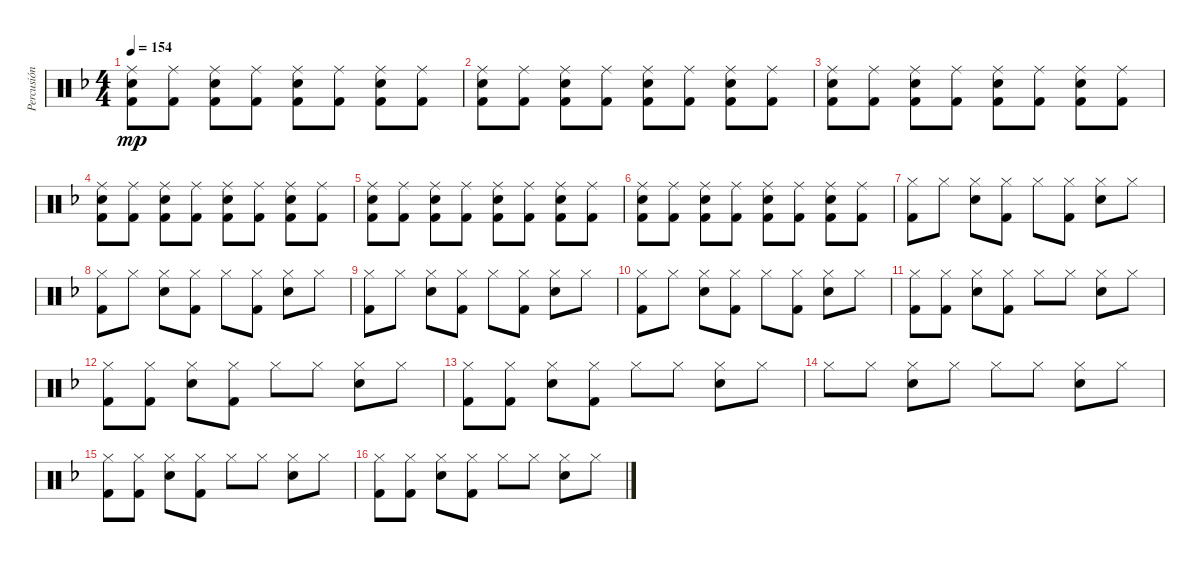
\track ("Percusión" "Percusión") {instrument percussion}
\staff {score}
\articulation defaults
\ts (4 4)
\tempo 154
\clef neutral
\ks f
("Ride (middle)" "Electric Snare (hit)" "Kick (hit) 2").8{dy mp} ("Ride (middle)" "Kick (hit) 2").8 ("Ride (middle)" "Electric Snare (hit)" "Kick (hit) 2").8 ("Ride (middle)" "Kick (hit) 2").8 ("Ride (middle)" "Electric Snare (hit)" "Kick (hit) 2").8 ("Ride (middle)" "Kick (hit) 2").8 ("Ride (middle)" "Electric Snare (hit)" "Kick (hit) 2").8 ("Ride (middle)" "Kick (hit) 2").8 |
("Ride (middle)" "Electric Snare (hit)" "Kick (hit) 2").8 ("Ride (middle)" "Kick (hit) 2").8 ("Ride (middle)" "Electric Snare (hit)" "Kick (hit) 2").8 ("Ride (middle)" "Kick (hit) 2").8 ("Ride (middle)" "Electric Snare (hit)" "Kick (hit) 2").8 ("Ride (middle)" "Kick (hit) 2").8 ("Ride (middle)" "Electric Snare (hit)" "Kick (hit) 2").8 ("Ride (middle)" "Kick (hit) 2").8 |
("Ride (middle)" "Electric Snare (hit)" "Kick (hit) 2").8 ("Ride (middle)" "Kick (hit) 2").8 ("Ride (middle)" "Electric Snare (hit)" "Kick (hit) 2").8 ("Ride (middle)" "Kick (hit) 2").8 ("Ride (middle)" "Electric Snare (hit)" "Kick (hit) 2").8 ("Ride (middle)" "Kick (hit) 2").8 ("Ride (middle)" "Electric Snare (hit)" "Kick (hit) 2").8 ("Ride (middle)" "Kick (hit) 2").8 |
("Ride (middle)" "Electric Snare (hit)" "Kick (hit) 2").8 ("Ride (middle)" "Kick (hit) 2").8 ("Ride (middle)" "Electric Snare (hit)" "Kick (hit) 2").8 ("Ride (middle)" "Kick (hit) 2").8 ("Ride (middle)" "Electric Snare (hit)" "Kick (hit) 2").8 ("Ride (middle)" "Kick (hit) 2").8 ("Ride (middle)" "Electric Snare (hit)" "Kick (hit) 2").8 ("Ride (middle)" "Kick (hit) 2").8 |
("Ride (middle)" "Electric Snare (hit)" "Kick (hit) 2").8 ("Ride (middle)" "Kick (hit) 2").8 ("Ride (middle)" "Electric Snare (hit)" "Kick (hit) 2").8 ("Ride (middle)" "Kick (hit) 2").8 ("Ride (middle)" "Electric Snare (hit)" "Kick (hit) 2").8 ("Ride (middle)" "Kick (hit) 2").8 ("Ride (middle)" "Electric Snare (hit)" "Kick (hit) 2").8 ("Ride (middle)" "Kick (hit) 2").8 |
("Ride (middle)" "Electric Snare (hit)" "Kick (hit) 2").8 ("Ride (middle)" "Kick (hit) 2").8 ("Ride (middle)" "Electric Snare (hit)" "Kick (hit) 2").8 ("Ride (middle)" "Kick (hit) 2").8 ("Ride (middle)" "Electric Snare (hit)" "Kick (hit) 2").8 ("Ride (middle)" "Kick (hit) 2").8 ("Ride (middle)" "Electric Snare (hit)" "Kick (hit) 2").8 ("Ride (middle)" "Kick (hit) 2").8 |
("Hi-Hat (closed)" "Kick (hit) 2").8 "Hi-Hat (closed)".8 ("Hi-Hat (closed)" "Electric Snare (hit)").8 ("Hi-Hat (closed)" "Kick (hit) 2").8 "Hi-Hat (closed)".8 ("Hi-Hat (closed)" "Kick (hit) 2").8 ("Hi-Hat (closed)" "Electric Snare (hit)").8 "Hi-Hat (closed)".8 |
("Hi-Hat (closed)" "Kick (hit) 2").8 "Hi-Hat (closed)".8 ("Hi-Hat (closed)" "Electric Snare (hit)").8 ("Hi-Hat (closed)" "Kick (hit) 2").8 "Hi-Hat (closed)".8 ("Hi-Hat (closed)" "Kick (hit) 2").8 ("Hi-Hat (closed)" "Electric Snare (hit)").8 "Hi-Hat (closed)".8 |
("Hi-Hat (closed)" "Kick (hit) 2").8 "Hi-Hat (closed)".8 ("Hi-Hat (closed)" "Electric Snare (hit)").8 ("Hi-Hat (closed)" "Kick (hit) 2").8 "Hi-Hat (closed)".8 ("Hi-Hat (closed)" "Kick (hit) 2").8 ("Hi-Hat (closed)" "Electric Snare (hit)").8 "Hi-Hat (closed)".8 |
("Hi-Hat (closed)" "Kick (hit) 2").8 "Hi-Hat (closed)".8 ("Hi-Hat (closed)" "Electric Snare (hit)").8 ("Hi-Hat (closed)" "Kick (hit) 2").8 "Hi-Hat (closed)".8 ("Hi-Hat (closed)" "Kick (hit) 2").8 ("Hi-Hat (closed)" "Electric Snare (hit)").8 "Hi-Hat (closed)".8 |
("Hi-Hat (closed)" "Kick (hit) 2").8 ("Hi-Hat (closed)" "Kick (hit) 2").8 ("Hi-Hat (closed)" "Electric Snare (hit)").8 ("Hi-Hat (closed)" "Kick (hit) 2").8 "Hi-Hat (closed)".8 "Hi-Hat (closed)".8 ("Hi-Hat (closed)" "Electric Snare (hit)").8 "Hi-Hat (closed)".8 |
("Hi-Hat (closed)" "Kick (hit) 2").8 ("Hi-Hat (closed)" "Kick (hit) 2").8 ("Hi-Hat (closed)" "Electric Snare (hit)").8 ("Hi-Hat (closed)" "Kick (hit) 2").8 "Hi-Hat (closed)".8 "Hi-Hat (closed)".8 ("Hi-Hat (closed)" "Electric Snare (hit)").8 "Hi-Hat (closed)".8 |
("Hi-Hat (closed)" "Kick (hit) 2").8 ("Hi-Hat (closed)" "Kick (hit) 2").8 ("Hi-Hat (closed)" "Electric Snare (hit)").8 ("Hi-Hat (closed)" "Kick (hit) 2").8 "Hi-Hat (closed)".8 "Hi-Hat (closed)".8 ("Hi-Hat (closed)" "Electric Snare (hit)").8 "Hi-Hat (closed)".8 |
"Hi-Hat (closed)".8 "Hi-Hat (closed)".8 ("Hi-Hat (closed)" "Electric Snare (hit)").8 "Hi-Hat (closed)".8 "Hi-Hat (closed)".8 "Hi-Hat (closed)".8 ("Hi-Hat (closed)" "Electric Snare (hit)").8 "Hi-Hat (closed)".8 |
("Hi-Hat (closed)" "Kick (hit) 2").8 ("Hi-Hat (closed)" "Kick (hit) 2").8 ("Hi-Hat (closed)" "Electric Snare (hit)").8 ("Hi-Hat (closed)" "Kick (hit) 2").8 "Hi-Hat (closed)".8 "Hi-Hat (closed)".8 ("Hi-Hat (closed)" "Electric Snare (hit)").8 "Hi-Hat (closed)".8 |
("Hi-Hat (closed)" "Kick (hit) 2").8 ("Hi-Hat (closed)" "Kick (hit) 2").8 ("Hi-Hat (closed)" "Electric Snare (hit)").8 ("Hi-Hat (closed)" "Kick (hit) 2").8 "Hi-Hat (closed)".8 "Hi-Hat (closed)".8 ("Hi-Hat (closed)" "Electric Snare (hit)").8 "Hi-Hat (closed)".8
